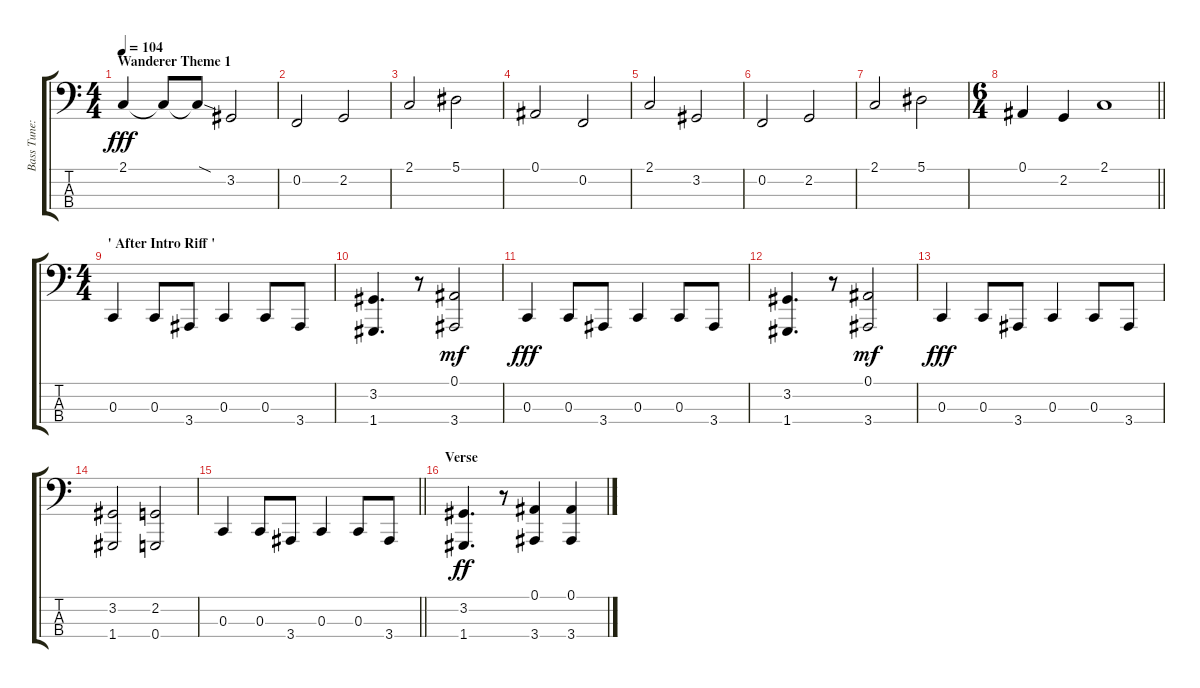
\track ("Bass Tune: G C F A#" "Bass Tune:") {instrument electricbassfinger}
\staff {score tabs}
\tuning (Bb1 F1 C1 G0) {hide}
\ts (4 4)
\section ("" "Wanderer Theme 1")
\tempo 104
\clef f4
\ks c
2.1.4{dy fff} 2.1{t}.8 2.1{sod t}.8 3.2.2 |
0.2.2 2.2.2 |
2.1.2 5.1.2 |
0.1.2 0.2.2 |
2.1.2 3.2.2 |
0.2.2 2.2.2 |
2.1.2 5.1.2 |
\ts (6 4)
\barLineRight lightlight
0.1.4 2.2.4 2.1.1 |
\ts (4 4)
\section ("" "' After Intro Riff '")
0.3.4 0.3.8 3.4.8 0.3.4 0.3.8 3.4.8 |
(3.2 1.4).4{d} r.8 (0.1 3.4).2{dy mf} |
0.3.4{dy fff} 0.3.8 3.4.8 0.3.4 0.3.8 3.4.8 |
(3.2 1.4).4{d} r.8 (0.1 3.4).2{dy mf} |
0.3.4{dy fff} 0.3.8 3.4.8 0.3.4 0.3.8 3.4.8 |
(3.2 1.4).2 (2.2 0.4).2 |
\barLineRight lightlight
0.3.4 0.3.8 3.4.8 0.3.4 0.3.8 3.4.8 |
\section ("" "Verse")
(3.2 1.4).4{d dy ff} r.8 (0.1 3.4).4 (0.1 3.4).4
